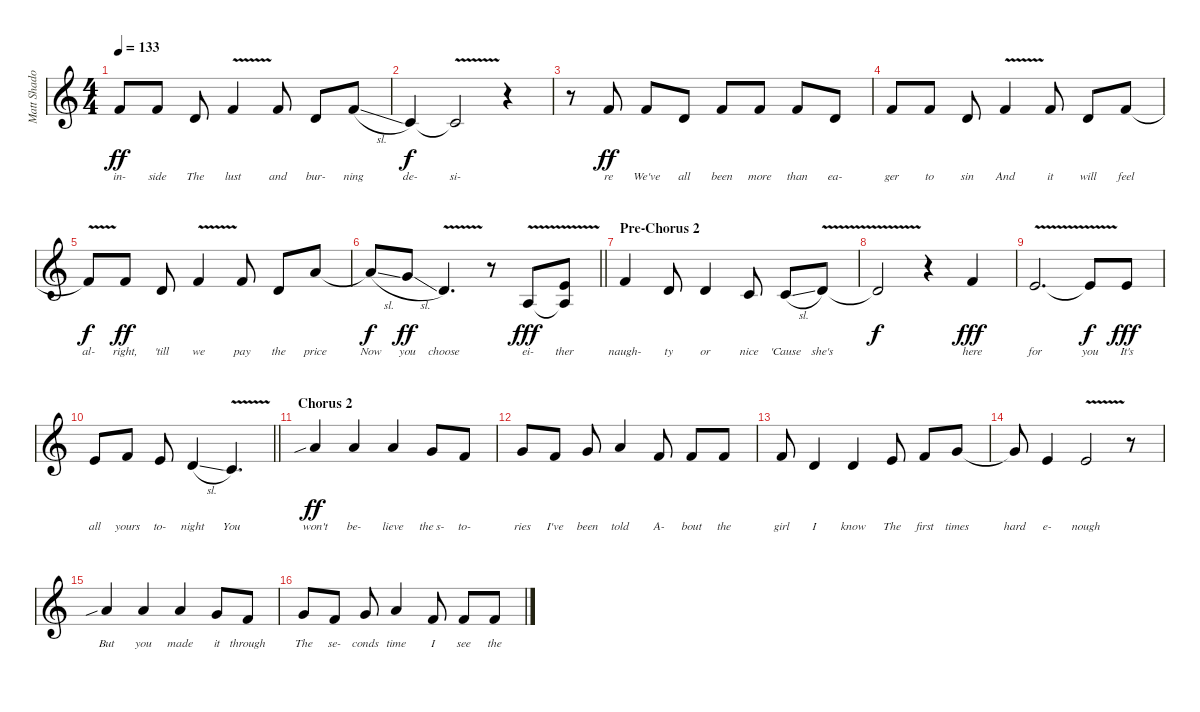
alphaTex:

\track ("Matt Shadows [Vocals]" "Matt Shado") {instrument clarinet}
\staff {score}
\tuning (E4 B3 G3 D3 A2 E2) {hide}
\ts (4 4)
\tempo 133
\clef g2
\ks c
1.1.8{lyrics (0 "in-") lyrics (1 "") lyrics (2 "") lyrics (3 "") lyrics (4 "") dy ff} 1.1.8{lyrics (0 "side") lyrics (1 "") lyrics (2 "") lyrics (3 "") lyrics (4 "")} 3.2.8{lyrics (0 "The") lyrics (1 "") lyrics (2 "") lyrics (3 "") lyrics (4 "")} 1.1{v}.4{lyrics (0 "lust") lyrics (1 "") lyrics (2 "") lyrics (3 "") lyrics (4 "")} 1.1.8{lyrics (0 "and") lyrics (1 "") lyrics (2 "") lyrics (3 "") lyrics (4 "")} 3.2.8{lyrics (0 "bur-") lyrics (1 "") lyrics (2 "") lyrics (3 "") lyrics (4 "")} 6.2{sl}.8{lyrics (0 "ning") lyrics (1 "") lyrics (2 "") lyrics (3 "") lyrics (4 "")} |
1.2.4{lyrics (0 "de-") lyrics (1 "") lyrics (2 "") lyrics (3 "") lyrics (4 "") dy f} 1.2{v t}.2{lyrics (0 "si-") lyrics (1 "") lyrics (2 "") lyrics (3 "") lyrics (4 "")} r.4 |
r.8 1.1.8{lyrics (0 "re") lyrics (1 "") lyrics (2 "") lyrics (3 "") lyrics (4 "") dy ff} 1.1.8{lyrics (0 "We've") lyrics (1 "") lyrics (2 "") lyrics (3 "") lyrics (4 "")} 3.2.8{lyrics (0 "all") lyrics (1 "") lyrics (2 "") lyrics (3 "") lyrics (4 "")} 1.1.8{lyrics (0 "been") lyrics (1 "") lyrics (2 "") lyrics (3 "") lyrics (4 "")} 1.1.8{lyrics (0 "more") lyrics (1 "") lyrics (2 "") lyrics (3 "") lyrics (4 "")} 1.1.8{lyrics (0 "than") lyrics (1 "") lyrics (2 "") lyrics (3 "") lyrics (4 "")} 3.2.8{lyrics (0 "ea-") lyrics (1 "") lyrics (2 "") lyrics (3 "") lyrics (4 "")} |
1.1.8{lyrics (0 "ger") lyrics (1 "") lyrics (2 "") lyrics (3 "") lyrics (4 "")} 1.1.8{lyrics (0 "to") lyrics (1 "") lyrics (2 "") lyrics (3 "") lyrics (4 "")} 3.2.8{lyrics (0 "sin") lyrics (1 "") lyrics (2 "") lyrics (3 "") lyrics (4 "")} 1.1{v}.4{lyrics (0 "And") lyrics (1 "") lyrics (2 "") lyrics (3 "") lyrics (4 "")} 1.1.8{lyrics (0 "it") lyrics (1 "") lyrics (2 "") lyrics (3 "") lyrics (4 "")} 3.2.8{lyrics (0 "will") lyrics (1 "") lyrics (2 "") lyrics (3 "") lyrics (4 "")} 1.1.8{lyrics (0 "feel") lyrics (1 "") lyrics (2 "") lyrics (3 "") lyrics (4 "")} |
1.1{v t}.8{lyrics (0 "al-") lyrics (1 "") lyrics (2 "") lyrics (3 "") lyrics (4 "") dy f} 1.1.8{lyrics (0 "right,") lyrics (1 "") lyrics (2 "") lyrics (3 "") lyrics (4 "") dy ff} 3.2.8{lyrics (0 "'till") lyrics (1 "") lyrics (2 "") lyrics (3 "") lyrics (4 "")} 1.1{v}.4{lyrics (0 "we") lyrics (1 "") lyrics (2 "") lyrics (3 "") lyrics (4 "")} 1.1.8{lyrics (0 "pay") lyrics (1 "") lyrics (2 "") lyrics (3 "") lyrics (4 "")} 3.2.8{lyrics (0 "the") lyrics (1 "") lyrics (2 "") lyrics (3 "") lyrics (4 "")} 10.2.8{lyrics (0 "price") lyrics (1 "") lyrics (2 "") lyrics (3 "") lyrics (4 "")} |
\barLineRight lightlight
10.2{sl t}.8{lyrics (0 "Now") lyrics (1 "") lyrics (2 "") lyrics (3 "") lyrics (4 "") dy f} 8.2{sl}.8{lyrics (0 "you") lyrics (1 "") lyrics (2 "") lyrics (3 "") lyrics (4 "") dy ff} 3.2{v}.4{d lyrics (0 "choose") lyrics (1 "") lyrics (2 "") lyrics (3 "") lyrics (4 "")} r.8 2.3{v}.8{lyrics (0 "ei-") lyrics (1 "") lyrics (2 "") lyrics (3 "") lyrics (4 "") dy fff} (5.2 2.3{t}).8{lyrics (0 "ther") lyrics (1 "") lyrics (2 "") lyrics (3 "") lyrics (4 "")} |
\section ("" "Pre-Chorus 2")
1.1.4{lyrics (0 "naugh-") lyrics (1 "") lyrics (2 "") lyrics (3 "") lyrics (4 "") volume 16} 3.2.8{lyrics (0 "ty") lyrics (1 "") lyrics (2 "") lyrics (3 "") lyrics (4 "")} 3.2.4{lyrics (0 "or") lyrics (1 "") lyrics (2 "") lyrics (3 "") lyrics (4 "")} 1.2.8{lyrics (0 "nice") lyrics (1 "") lyrics (2 "") lyrics (3 "") lyrics (4 "")} 1.2{sl}.8{lyrics (0 "'Cause") lyrics (1 "") lyrics (2 "") lyrics (3 "") lyrics (4 "")} 3.2{v}.8{lyrics (0 "she's") lyrics (1 "") lyrics (2 "") lyrics (3 "") lyrics (4 "")} |
3.2{t}.2{lyrics (0 "") lyrics (1 "") lyrics (2 "") lyrics (3 "") lyrics (4 "") dy f} r.4 1.1.4{lyrics (0 "here") lyrics (1 "") lyrics (2 "") lyrics (3 "") lyrics (4 "") dy fff} |
0.1{v}.2{d lyrics (0 "for") lyrics (1 "") lyrics (2 "") lyrics (3 "") lyrics (4 "")} 0.1{t}.8{lyrics (0 "you") lyrics (1 "") lyrics (2 "") lyrics (3 "") lyrics (4 "") dy f} 0.1.8{lyrics (0 "It's") lyrics (1 "") lyrics (2 "") lyrics (3 "") lyrics (4 "") dy fff} |
\barLineRight lightlight
0.1.8{lyrics (0 "all") lyrics (1 "") lyrics (2 "") lyrics (3 "") lyrics (4 "")} 1.1.8{lyrics (0 "yours") lyrics (1 "") lyrics (2 "") lyrics (3 "") lyrics (4 "")} 0.1.8{lyrics (0 "to-") lyrics (1 "") lyrics (2 "") lyrics (3 "") lyrics (4 "")} 3.2{sl}.4{lyrics (0 "night") lyrics (1 "") lyrics (2 "") lyrics (3 "") lyrics (4 "")} 1.2{v}.4{d lyrics (0 "You") lyrics (1 "") lyrics (2 "") lyrics (3 "") lyrics (4 "")} |
\section ("" "Chorus 2")
5.1{sib}.4{lyrics (0 "won't") lyrics (1 "") lyrics (2 "") lyrics (3 "") lyrics (4 "") dy ff} 5.1.4{lyrics (0 "be-") lyrics (1 "") lyrics (2 "") lyrics (3 "") lyrics (4 "")} 5.1.4{lyrics (0 "lieve") lyrics (1 "") lyrics (2 "") lyrics (3 "") lyrics (4 "")} 3.1.8{lyrics (0 "the s-") lyrics (1 "") lyrics (2 "") lyrics (3 "") lyrics (4 "")} 1.1.8{lyrics (0 "to-") lyrics (1 "") lyrics (2 "") lyrics (3 "") lyrics (4 "")} |
3.1.8{lyrics (0 "ries") lyrics (1 "") lyrics (2 "") lyrics (3 "") lyrics (4 "")} 1.1.8{lyrics (0 "I've") lyrics (1 "") lyrics (2 "") lyrics (3 "") lyrics (4 "")} 3.1.8{lyrics (0 "been") lyrics (1 "") lyrics (2 "") lyrics (3 "") lyrics (4 "")} 5.1.4{lyrics (0 "told") lyrics (1 "") lyrics (2 "") lyrics (3 "") lyrics (4 "")} 1.1.8{lyrics (0 "A-") lyrics (1 "") lyrics (2 "") lyrics (3 "") lyrics (4 "")} 1.1.8{lyrics (0 "bout") lyrics (1 "") lyrics (2 "") lyrics (3 "") lyrics (4 "")} 1.1.8{lyrics (0 "the") lyrics (1 "") lyrics (2 "") lyrics (3 "") lyrics (4 "")} |
1.1.8{lyrics (0 "girl") lyrics (1 "") lyrics (2 "") lyrics (3 "") lyrics (4 "")} 3.2.4{lyrics (0 "I") lyrics (1 "") lyrics (2 "") lyrics (3 "") lyrics (4 "")} 3.2.4{lyrics (0 "know") lyrics (1 "") lyrics (2 "") lyrics (3 "") lyrics (4 "")} 0.1.8{lyrics (0 "The") lyrics (1 "") lyrics (2 "") lyrics (3 "") lyrics (4 "")} 1.1.8{lyrics (0 "first") lyrics (1 "") lyrics (2 "") lyrics (3 "") lyrics (4 "")} 3.1.8{lyrics (0 "times") lyrics (1 "") lyrics (2 "") lyrics (3 "") lyrics (4 "")} |
3.1{t}.8{lyrics (0 "hard") lyrics (1 "") lyrics (2 "") lyrics (3 "") lyrics (4 "")} 0.1.4{lyrics (0 "e-") lyrics (1 "") lyrics (2 "") lyrics (3 "") lyrics (4 "")} 0.1{v}.2{lyrics (0 "nough") lyrics (1 "") lyrics (2 "") lyrics (3 "") lyrics (4 "")} r.8 |
5.1{sib}.4{lyrics (0 "But") lyrics (1 "") lyrics (2 "") lyrics (3 "") lyrics (4 "")} 5.1.4{lyrics (0 "you") lyrics (1 "") lyrics (2 "") lyrics (3 "") lyrics (4 "")} 5.1.4{lyrics (0 "made") lyrics (1 "") lyrics (2 "") lyrics (3 "") lyrics (4 "")} 3.1.8{lyrics (0 "it") lyrics (1 "") lyrics (2 "") lyrics (3 "") lyrics (4 "")} 1.1.8{lyrics (0 "through") lyrics (1 "") lyrics (2 "") lyrics (3 "") lyrics (4 "")} |
3.1.8{lyrics (0 "The") lyrics (1 "") lyrics (2 "") lyrics (3 "") lyrics (4 "")} 1.1.8{lyrics (0 "se-") lyrics (1 "") lyrics (2 "") lyrics (3 "") lyrics (4 "")} 3.1.8{lyrics (0 "conds") lyrics (1 "") lyrics (2 "") lyrics (3 "") lyrics (4 "")} 5.1.4{lyrics (0 "time") lyrics (1 "") lyrics (2 "") lyrics (3 "") lyrics (4 "")} 1.1.8{lyrics (0 "I") lyrics (1 "") lyrics (2 "") lyrics (3 "") lyrics (4 "")} 1.1.8{lyrics (0 "see") lyrics (1 "") lyrics (2 "") lyrics (3 "") lyrics (4 "")} 1.1.8{lyrics (0 "the") lyrics (1 "") lyrics (2 "") lyrics (3 "") lyrics (4 "")}
